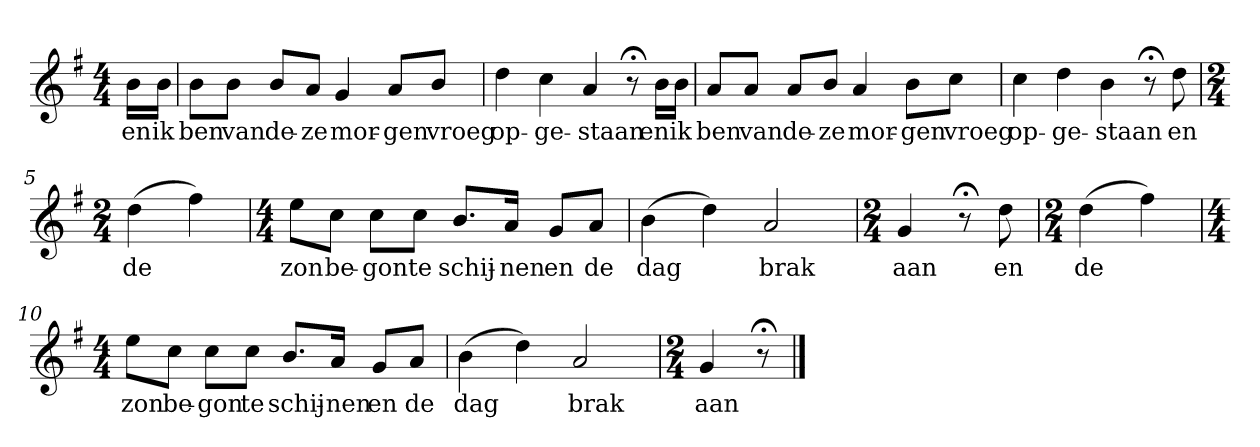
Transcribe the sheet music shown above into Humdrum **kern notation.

**kern	**text
*part1	*part1
*staff1	*staff1
*k[f#]	*
*G:	*
*M4/4	*
*MM120	*
=	=
16bLL	en
16bJJ	ik
=1	=1
8bL	ben
8bJ	van
8bL	de-
8aJ	-ze
4g	mor-
8aL	-gen
8bJ	vroeg
=2	=2
4dd	op-
4cc	-ge-
4a	-staan
8r;<	.
16bLL	en
16bJJ	ik
=3	=3
8aL	ben
8aJ	van
8aL	de-
8bJ	-ze
4a	mor-
8bL	-gen
8ccJ	vroeg
=4	=4
4cc	op-
4dd	-ge-
4b	-staan
8r;<	.
8dd	en
=5	=5
*M2/4	*
(4dd	de
4ff#)	.
=6	=6
*M4/4	*
8eeL	zon
8ccJ	be-
8ccL	-gon
8ccJ	te
8.bL	schij-
16aJk	-nen
8gL	en
8aJ	de
=7	=7
(4b	dag
4dd)	.
2a	brak
=8	=8
*M2/4	*
4g	aan
8r;<	.
8dd	en
=9	=9
*M2/4	*
(4dd	de
4ff#)	.
=10	=10
*M4/4	*
8eeL	zon
8ccJ	be-
8ccL	-gon
8ccJ	te
8.bL	schij-
16aJk	-nen
8gL	en
8aJ	de
=11	=11
(4b	dag
4dd)	.
2a	brak
=12	=12
*M2/4	*
4g	aan
8r;<	.
==	==
*-	*-
